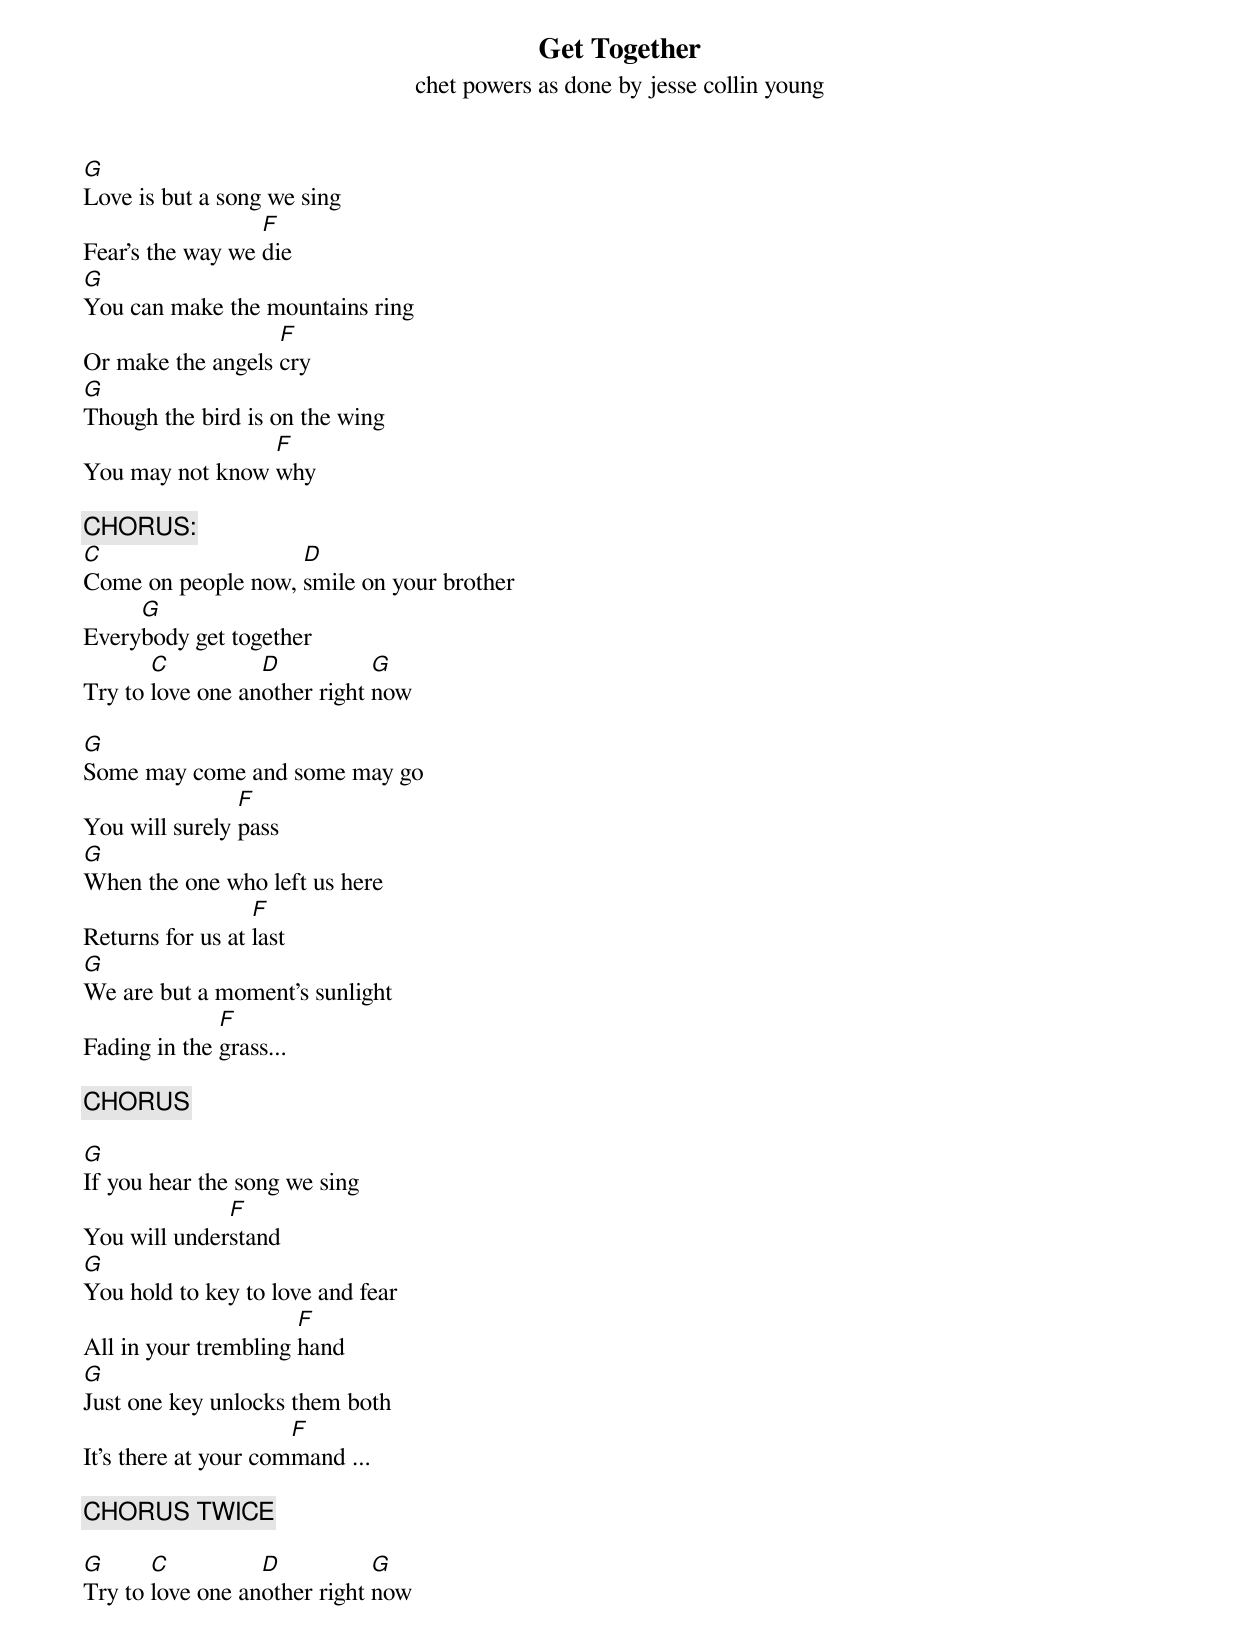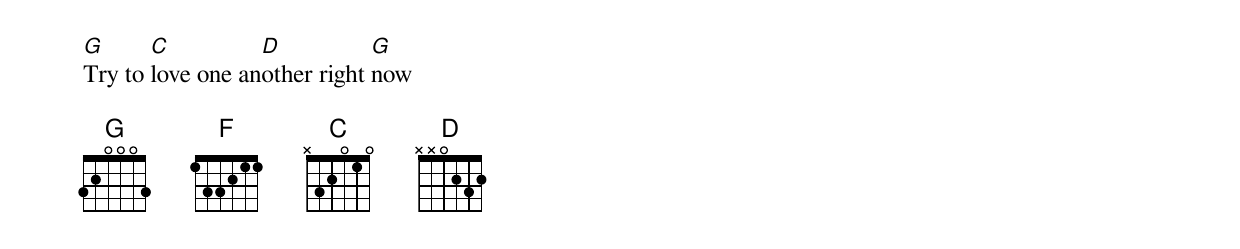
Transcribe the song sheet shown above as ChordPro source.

{title: Get Together}
{subtitle: chet powers as done by jesse collin young}
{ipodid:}

[G]Love is but a song we sing
Fear's the way we [F]die
[G]You can make the mountains ring
Or make the angels [F]cry
[G]Though the bird is on the wing
You may not know [F]why

{c:CHORUS:}
[C]Come on people now, [D]smile on your brother
Every[G]body get together
Try to [C]love one an[D]other right [G]now

[G]Some may come and some may go
You will surely [F]pass
[G]When the one who left us here
Returns for us at [F]last
[G]We are but a moment's sunlight
Fading in the [F]grass...

{c:CHORUS}

[G]If you hear the song we sing
You will under[F]stand
[G]You hold to key to love and fear
All in your trembling [F]hand
[G]Just one key unlocks them both
It's there at your com[F]mand ...

{c:CHORUS TWICE}

[G]Try to [C]love one an[D]other right [G]now
[G]Try to [C]love one an[D]other right [G]now

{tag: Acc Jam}
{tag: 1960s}
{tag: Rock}
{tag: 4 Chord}
